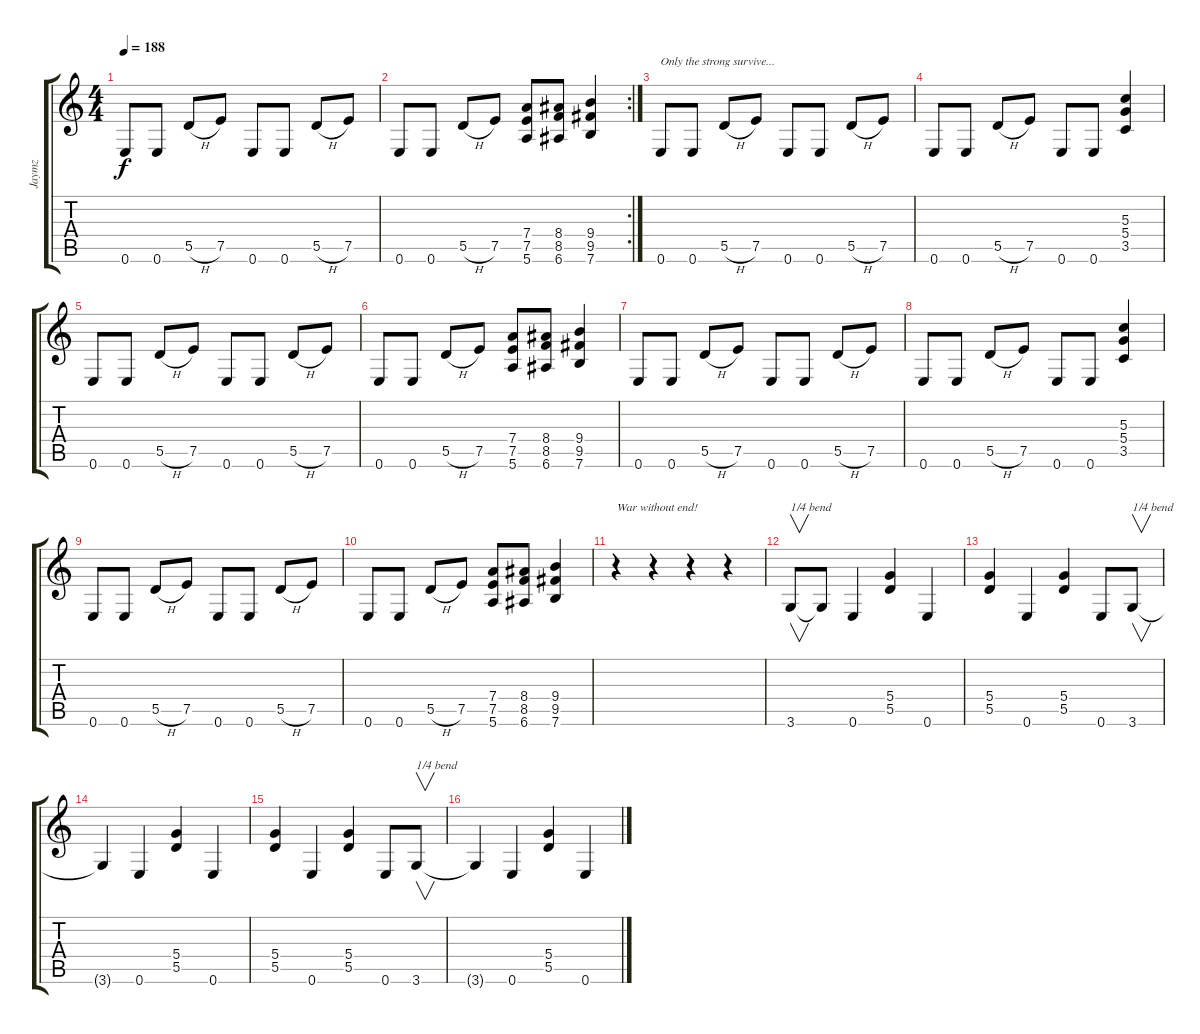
\track ("Jaymz" "Jaymz") {instrument distortionguitar}
\staff {score tabs}
\tuning (E4 B3 G3 D3 A2 E2) {hide}
\ts (4 4)
\tempo 188
\clef g2
\ks c
0.6.8{dy f} 0.6.8 5.5{h}.8 7.5.8 0.6.8 0.6.8 5.5{h}.8 7.5.8 |
\rc 2
0.6.8 0.6.8 5.5{h}.8 7.5.8 (7.4 7.5 5.6).8 (8.4 8.5 6.6).8 (9.4 9.5 7.6).4 |
0.6.8{txt "Only the strong survive..."} 0.6.8 5.5{h}.8 7.5.8 0.6.8 0.6.8 5.5{h}.8 7.5.8 |
0.6.8 0.6.8 5.5{h}.8 7.5.8 0.6.8 0.6.8 (5.3 5.4 3.5).4 |
0.6.8 0.6.8 5.5{h}.8 7.5.8 0.6.8 0.6.8 5.5{h}.8 7.5.8 |
0.6.8 0.6.8 5.5{h}.8 7.5.8 (7.4 7.5 5.6).8 (8.4 8.5 6.6).8 (9.4 9.5 7.6).4 |
0.6.8 0.6.8 5.5{h}.8 7.5.8 0.6.8 0.6.8 5.5{h}.8 7.5.8 |
0.6.8 0.6.8 5.5{h}.8 7.5.8 0.6.8 0.6.8 (5.3 5.4 3.5).4 |
0.6.8 0.6.8 5.5{h}.8 7.5.8 0.6.8 0.6.8 5.5{h}.8 7.5.8 |
0.6.8 0.6.8 5.5{h}.8 7.5.8 (7.4 7.5 5.6).8 (8.4 8.5 6.6).8 (9.4 9.5 7.6).4 |
r.4{txt "War without end!"} r.4 r.4 r.4 |
3.6.8{v txt "1/4 bend"} 3.6{t}.8 0.6.4 (5.4 5.5).4 0.6.4 |
(5.4 5.5).4 0.6.4 (5.4 5.5).4 0.6.8 3.6.8{v txt "1/4 bend"} |
3.6{t}.4 0.6.4 (5.4 5.5).4 0.6.4 |
(5.4 5.5).4 0.6.4 (5.4 5.5).4 0.6.8 3.6.8{v txt "1/4 bend"} |
3.6{t}.4 0.6.4 (5.4 5.5).4 0.6.4
